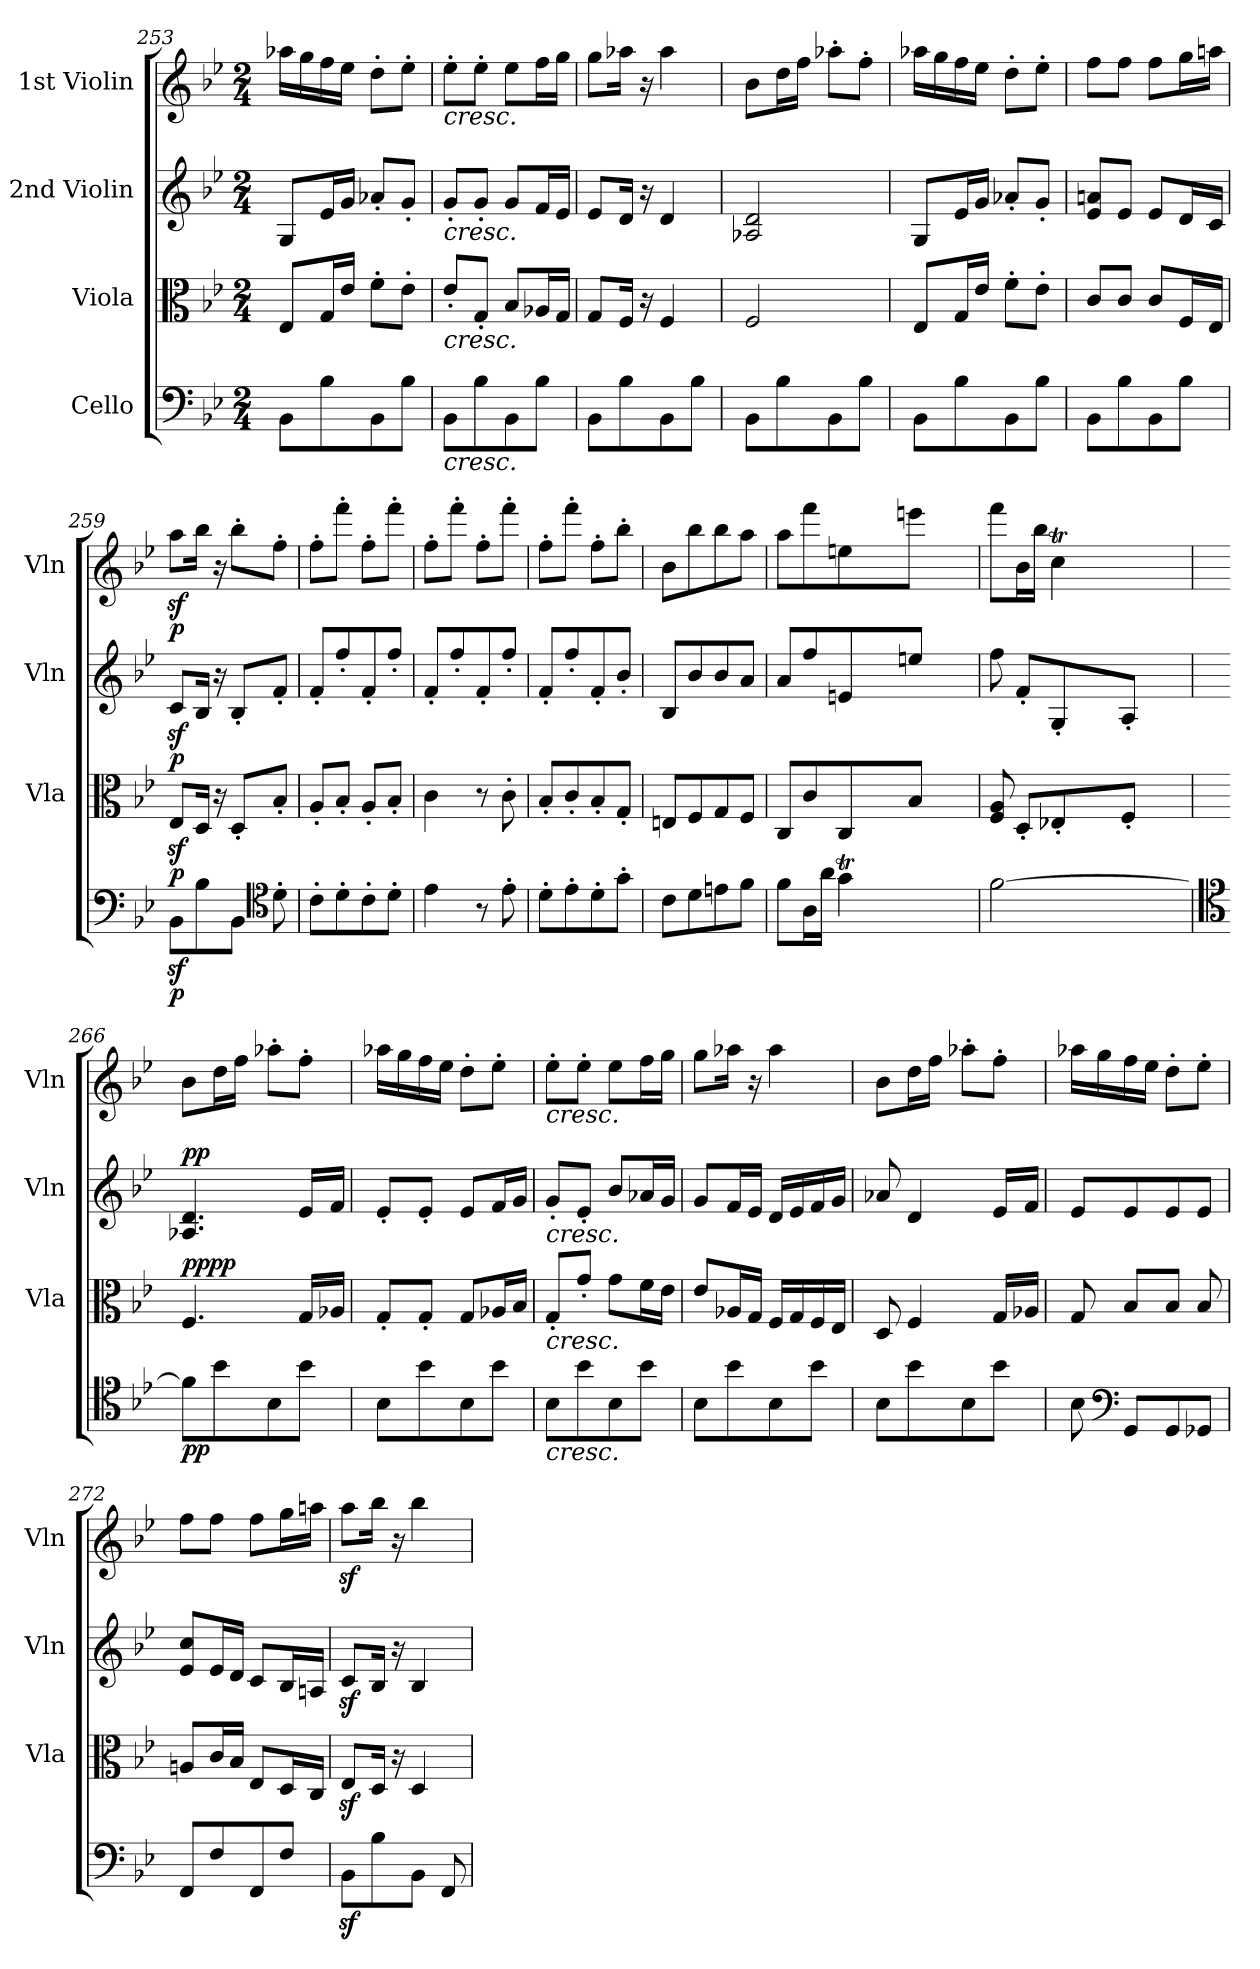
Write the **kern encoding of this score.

**kern	**dynam	**kern	**dynam	**kern	**dynam	**kern	**dynam
*part4	*part4	*part3	*part3	*part2	*part2	*part1	*part1
*staff4	*staff4	*staff3	*staff3	*staff2	*staff2	*staff1	*staff1
*I"Cello	*	*I"Viola	*	*I"2nd Violin	*	*I"1st Violin	*
*	*	*I'Vla	*	*I'Vln	*	*I'Vln	*
*clefF4	*	*clefC3	*	*clefG2	*	*clefG2	*
*k[b-e-]	*	*k[b-e-]	*	*k[b-e-]	*	*k[b-e-]	*
*B-:	*	*B-:	*	*B-:	*	*B-:	*
*M2/4	*	*M2/4	*	*M2/4	*	*M2/4	*
=253	=253	=253	=253	=253	=253	=253	=253
8BB-\L	.	8E-/L	.	8G/L	.	16aa-X\LL	.
.	.	.	.	.	.	16gg\	.
8B-\	.	16G/L	.	16e-/L	.	16ff\	.
.	.	16e-/JJ	.	16g/JJ	.	16ee-\JJ	.
8BB-\	.	8f'\L	.	8a-X'/L	.	8dd'\L	.
8B-\J	.	8e-'\J	.	8g'/J	.	8ee-'\J	.
=254	=254	=254	=254	=254	=254	=254	=254
!	!	!	!	!	!	!LO:TX:b:i:t=cresc.	!
!	!	!	!	!LO:TX:b:i:t=cresc.	!	!	!
!	!	!LO:TX:b:i:t=cresc.	!	!	!	!	!
!LO:TX:b:i:t=cresc.	!	!	!	!	!	!	!
8BB-\L	.	8e-'/L	.	8g'/L	.	8ee-'\L	.
8B-\	.	8G'/J	.	8g'/J	.	8ee-'\J	.
8BB-\	.	8B-/L	.	8g/L	.	8ee-\L	.
8B-\J	.	16A-X/L	.	16f/L	.	16ff\L	.
.	.	16G/JJ	.	16e-/JJ	.	16gg\JJ	.
=255	=255	=255	=255	=255	=255	=255	=255
8BB-\L	.	8G/L	.	8e-/L	.	8gg\L	.
8B-\	.	16F/Jk	.	16d/Jk	.	16aa-X\Jk	.
.	.	16r	.	16r	.	16r	.
8BB-\	.	4F/	.	4d/	.	4aa-\	.
8B-\J	.	.	.	.	.	.	.
=256	=256	=256	=256	=256	=256	=256	=256
8BB-\L	.	2F/	.	2A-X/ 2d/	.	8b-\L	.
8B-\	.	.	.	.	.	16dd\L	.
.	.	.	.	.	.	16ff\JJ	.
8BB-\	.	.	.	.	.	8aa-X'\L	.
8B-\J	.	.	.	.	.	8ff'\J	.
=257	=257	=257	=257	=257	=257	=257	=257
8BB-\L	.	8E-/L	.	8G/L	.	16aa-X\LL	.
.	.	.	.	.	.	16gg\	.
8B-\	.	16G/L	.	16e-/L	.	16ff\	.
.	.	16e-/JJ	.	16g/JJ	.	16ee-\JJ	.
8BB-\	.	8f'\L	.	8a-X'/L	.	8dd'\L	.
8B-\J	.	8e-'\J	.	8g'/J	.	8ee-'\J	.
!!LO:PB:g=z
=258	=258	=258	=258	=258	=258	=258	=258
8BB-\L	.	8c/L	.	8e-/ 8an/L	.	8ff\L	.
8B-\	.	8c/J	.	8e-/J	.	8ff\J	.
8BB-\	.	8c/L	.	8e-/L	.	8ff\L	.
8B-\J	.	16F/L	.	16d/L	.	16gg\L	.
.	.	16E-/JJ	.	16c/JJ	.	16aan\JJ	.
=259	=259	=259	=259	=259	=259	=259	=259
!	!LO:DY:b	!	!LO:DY:b	!	!LO:DY:b	!	!LO:DY:b
8BB-z<\L	p	8E-z</L	p	8cz</L	p	8aaz<\L	p
8B-\	.	16D/Jk	.	16B-/Jk	.	16bb-\Jk	.
.	.	16r	.	16r	.	16r	.
8BB-\J	.	8D'/L	.	8B-'/L	.	8bb-'\L	.
*clefC4	*	*	*	*	*	*	*
8d'\	.	8B-'/J	.	8f'/J	.	8ff'\J	.
=260	=260	=260	=260	=260	=260	=260	=260
8c'\L	.	8A'/L	.	8f'/L	.	8ff'\L	.
8d'\	.	8B-'/J	.	8ff'/	.	8fff'\J	.
8c'\	.	8A'/L	.	8f'/	.	8ff'\L	.
8d'\J	.	8B-'/J	.	8ff'/J	.	8fff'\J	.
=261	=261	=261	=261	=261	=261	=261	=261
4e-\	.	4c\	.	8f'/L	.	8ff'\L	.
.	.	.	.	8ff'/	.	8fff'\J	.
8r	.	8r	.	8f'/	.	8ff'\L	.
8e-'\	.	8c'\	.	8ff'/J	.	8fff'\J	.
=262	=262	=262	=262	=262	=262	=262	=262
8d'\L	.	8B-'/L	.	8f'/L	.	8ff'\L	.
8e-'\	.	8c'/	.	8ff'/	.	8fff'\J	.
8d'\	.	8B-'/	.	8f'/	.	8ff'\L	.
8g'\J	.	8G'/J	.	8b-'/J	.	8bb-'\J	.
=263	=263	=263	=263	=263	=263	=263	=263
8c\L	.	8En/L	.	8B-/L	.	8b-\L	.
8d\	.	8F/	.	8b-/	.	8bb-\	.
8en\	.	8G/	.	8b-/	.	8bb-\	.
8f\J	.	8F/J	.	8a/J	.	8aa\J	.
=264	=264	=264	=264	=264	=264	=264	=264
*^	*	*	*	*	*	*	*
8f\L	4ryy	.	8C/L	.	8a/L	.	8aa\L	.
16A\L	.	.	8c/	.	8ff/	.	8fff\	.
16a\JJ	.	.	.	.	.	.	.	.
4gT\	32g\LLLyy	.	8C/	.	8en/	.	8een\	.
.	32a\yy	.	.	.	.	.	.	.
.	32g\yy	.	.	.	.	.	.	.
.	32a\yy	.	.	.	.	.	.	.
.	32g\yy	.	8B-/J	.	8een/J	.	8eeen\J	.
.	32a\yy	.	.	.	.	.	.	.
.	32f\yy	.	.	.	.	.	.	.
.	32g\JJJyy	.	.	.	.	.	.	.
*v	*v	*	*	*	*	*	*	*
!!LO:LB:g=z
=265	=265	=265	=265	=265	=265	=265	=265
*	*	*	*	*	*	*^	*
[2f\	.	8F/ 8A/	.	8ff\	.	8fff\L	4ryy	.
.	.	8D'/L	.	8f'/L	.	16b-\L	.	.
.	.	.	.	.	.	16bb-\JJ	.	.
.	.	8E-X'/	.	8G'/	.	4ccT\	32cc\LLLyy	.
.	.	.	.	.	.	.	32dd\yy	.
.	.	.	.	.	.	.	32cc\yy	.
.	.	.	.	.	.	.	32dd\yy	.
.	.	8F'/J	.	8A'/J	.	.	32cc\yy	.
.	.	.	.	.	.	.	32dd\yy	.
.	.	.	.	.	.	.	32b-\yy	.
.	.	.	.	.	.	.	32cc\JJJyy	.
*	*	*	*	*	*	*v	*v	*
!!LO:LB:g=z
=266	=266	=266	=266	=266	=266	=266	=266
*clefC4	*	*	*	*	*	*	*
*	*	*	*	*	*	*^	*
!	!LO:DY:b	!	!LO:DY:b	!	!	!	!	!
!	!	!	!LO:DY:n=1:a	!	!LO:DY:a	!	!	!
*	*	*	*	*	*	*v	*v	*
8f\L]	pp	4.F/	pp pp	4.A-X/ 4.d/	pp	8b-\L	.
8b-\	.	.	.	.	.	16dd\L	.
.	.	.	.	.	.	16ff\JJ	.
8B-\	.	.	.	.	.	8aa-X'\L	.
8b-\J	.	16G/LL	.	16e-/LL	.	8ff'\J	.
.	.	16A-X/JJ	.	16f/JJ	.	.	.
=267	=267	=267	=267	=267	=267	=267	=267
8B-\L	.	8G'/L	.	8e-'/L	.	16aa-X\LL	.
.	.	.	.	.	.	16gg\	.
8b-\	.	8G'/J	.	8e-'/J	.	16ff\	.
.	.	.	.	.	.	16ee-\JJ	.
8B-\	.	8G/L	.	8e-/L	.	8dd'\L	.
8b-\J	.	16A-X/L	.	16f/L	.	8ee-'\J	.
.	.	16B-/JJ	.	16g/JJ	.	.	.
=268	=268	=268	=268	=268	=268	=268	=268
!	!	!	!	!	!	!LO:TX:b:i:t=cresc.	!
!	!	!	!	!LO:TX:b:i:t=cresc.	!	!	!
!	!	!LO:TX:b:i:t=cresc.	!	!	!	!	!
!LO:TX:b:i:t=cresc.	!	!	!	!	!	!	!
8B-\L	.	8G'/L	.	8g'/L	.	8ee-'\L	.
8b-\	.	8g'/J	.	8e-'/J	.	8ee-'\J	.
8B-\	.	8g\L	.	8b-/L	.	8ee-\L	.
8b-\J	.	16f\L	.	16a-X/L	.	16ff\L	.
.	.	16e-\JJ	.	16g/JJ	.	16gg\JJ	.
=269	=269	=269	=269	=269	=269	=269	=269
8B-\L	.	8e-/L	.	8g/L	.	8gg\L	.
8b-\	.	16A-X/L	.	16f/L	.	16aa-X\Jk	.
.	.	16G/JJ	.	16e-/JJ	.	16r	.
8B-\	.	16F/LL	.	16d/LL	.	4aa-\	.
.	.	16G/	.	16e-/	.	.	.
8b-\J	.	16F/	.	16f/	.	.	.
.	.	16E-/JJ	.	16g/JJ	.	.	.
=270	=270	=270	=270	=270	=270	=270	=270
8B-\L	.	8D/	.	8a-X/	.	8b-\L	.
8b-\	.	4F/	.	4d/	.	16dd\L	.
.	.	.	.	.	.	16ff\JJ	.
8B-\	.	.	.	.	.	8aa-X'\L	.
8b-\J	.	16G/LL	.	16e-/LL	.	8ff'\J	.
.	.	16A-X/JJ	.	16f/JJ	.	.	.
=271	=271	=271	=271	=271	=271	=271	=271
8B-\	.	8G/	.	8e-/L	.	16aa-X\LL	.
.	.	.	.	.	.	16gg\	.
*clefF4	*	*	*	*	*	*	*
8GG/L	.	8B-/L	.	8e-/	.	16ff\	.
.	.	.	.	.	.	16ee-\JJ	.
8GG/	.	8B-/J	.	8e-/	.	8dd'\L	.
8GG-X/J	.	8B-/	.	8e-/J	.	8ee-'\J	.
!!LO:PB:g=z
=272	=272	=272	=272	=272	=272	=272	=272
8FF/L	.	8An/L	.	8e-/ 8cc/L	.	8ff\L	.
8F/	.	16c/L	.	16e-/L	.	8ff\J	.
.	.	16B-/JJ	.	16d/JJ	.	.	.
8FF/	.	8E-/L	.	8c/L	.	8ff\L	.
8F/J	.	16D/L	.	16B-/L	.	16gg\L	.
.	.	16C/JJ	.	16An/JJ	.	16aan\JJ	.
!!LO:PB:g=z
=273	=273	=273	=273	=273	=273	=273	=273
8BB-z<\L	.	8E-z</L	.	8cz</L	.	8aaz<\L	.
8B-\	.	16D/Jk	.	16B-/Jk	.	16bb-\Jk	.
.	.	16r	.	16r	.	16r	.
8BB-\J	.	4D/	.	4B-/	.	4bb-\	.
8FF/	.	.	.	.	.	.	.
=	=	=	=	=	=	=	=
*-	*-	*-	*-	*-	*-	*-	*-
